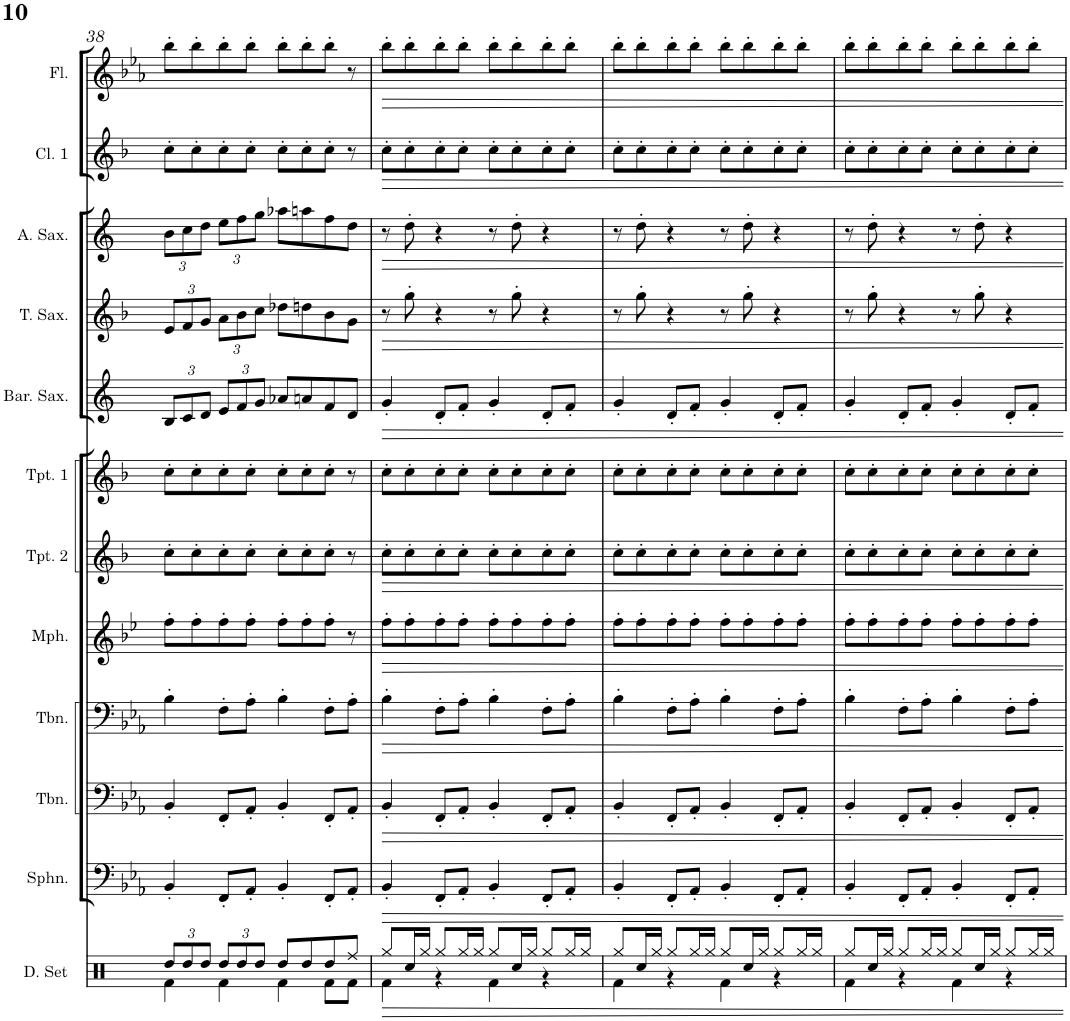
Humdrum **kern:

**kern	**kern	**kern	**kern	**kern	**kern	**kern	**kern	**kern	**kern	**kern	**kern
*part12	*part11	*part10	*part9	*part8	*part7	*part6	*part5	*part4	*part3	*part2	*part1
*staff12	*staff11	*staff10	*staff9	*staff8	*staff7	*staff6	*staff5	*staff4	*staff3	*staff2	*staff1
*I"Drumset	*I"Sousaphone	*I"Trombone	*I"Trombone	*I"Mellophone	*I"Trumpet 2	*I"Trumpet 1	*I"Baritone Sax	*I"Tenor Sax	*I"Alto Sax	*I"Clarinet 1	*I"Flute
*I'D. Set	*I'Sphn.	*I'Tbn.	*I'Tbn.	*I'Mph.	*I'Tpt. 2	*I'Tpt. 1	*I'Bar. Sax.	*I'T. Sax.	*I'A. Sax.	*I'Cl. 1	*I'Fl.
!!LO:PB:g=z
*clefX	*clefF4	*clefF4	*clefF4	*clefG2	*clefG2	*clefG2	*clefG2	*clefG2	*clefG2	*clefG2	*clefG2
*	*	*	*	*Trd4c7	*Trd1c2	*Trd1c2	*Trd12c21	*Trd8c14	*Trd5c9	*Trd1c2	*
*k[]	*k[b-e-a-]	*k[b-e-a-]	*k[b-e-a-]	*k[b-e-]	*k[b-]	*k[b-]	*k[]	*k[b-]	*k[]	*k[b-]	*k[b-e-a-]
*M4/4	*M4/4	*M4/4	*M4/4	*M4/4	*M4/4	*M4/4	*M4/4	*M4/4	*M4/4	*M4/4	*M4/4
*Xbrackettup	*	*	*	*	*	*	*Xbrackettup	*Xbrackettup	*Xbrackettup	*	*
=38	=38	=38	=38	=38	=38	=38	=38	=38	=38	=38	=38
*^	*	*	*	*	*	*	*	*	*	*	*
12Rdd/L	4Rf\	4BB-'/	4BB-'/	4B-'\	8ff'\L	8cc'\L	8cc'\L	12B/L	12e/L	12b\L	8cc'\L	8bb-'\L
12Rdd/	.	.	.	.	.	.	.	12c/	12f/	12cc\	.	.
.	.	.	.	.	8ff'\	8cc'\	8cc'\	.	.	.	8cc'\	8bb-'\
12Rdd/J	.	.	.	.	.	.	.	12d/J	12g/J	12dd\J	.	.
12Rdd/L	4Rf\	8FF'/L	8FF'/L	8F'\L	8ff'\	8cc'\	8cc'\	12e/L	12a\L	12ee\L	8cc'\	8bb-'\
12Rdd/	.	.	.	.	.	.	.	12f/	12b-\	12ff\	.	.
.	.	8AA-'/J	8AA-'/J	8A-'\J	8ff'\J	8cc'\J	8cc'\J	.	.	.	8cc'\J	8bb-'\J
12Rdd/J	.	.	.	.	.	.	.	12g/J	12cc\J	12gg\J	.	.
8Rdd/L	4Rf\	4BB-'/	4BB-'/	4B-'\	8ff'\L	8cc'\L	8cc'\L	8a-X/L	8dd-X\L	8aa-X\L	8cc'\L	8bb-'\L
8Rdd/	.	.	.	.	8ff'\	8cc'\	8cc'\	8an/	8ddn\	8aan\	8cc'\	8bb-'\
8Rdd/	8Rf\L	8FF'/L	8FF'/L	8F'\L	8ff'\J	8cc'\J	8cc'\J	8f/	8b-\	8ff\	8cc'\J	8bb-'\J
8Rff/J	8Rf\J	8AA-'/J	8AA-'/J	8A-'\J	8r	8r	8r	8d/J	8g\J	8dd\J	8r	8r
=39	=39	=39	=39	=39	=39	=39	=39	=39	=39	=39	=39	=39
8Rgg/L	4Rf\	4BB-'/	4BB-'/	4B-'\	8ff'\L	8cc'\L	8cc'\L	4g'/	8r	8r	8cc'\L	8bb-'\L
16Rcc/L	.	.	.	.	8ff'\	8cc'\	8cc'\	.	8gg'\	8dd'\	8cc'\	8bb-'\
16Rgg/JJ	.	.	.	.	.	.	.	.	.	.	.	.
8Rgg/L	4r	8FF'/L	8FF'/L	8F'\L	8ff'\	8cc'\	8cc'\	8d'/L	4r	4r	8cc'\	8bb-'\
16Rgg/L	.	8AA-'/J	8AA-'/J	8A-'\J	8ff'\J	8cc'\J	8cc'\J	8f'/J	.	.	8cc'\J	8bb-'\J
16Rgg/JJ	.	.	.	.	.	.	.	.	.	.	.	.
8Rgg/L	4Rf\	4BB-'/	4BB-'/	4B-'\	8ff'\L	8cc'\L	8cc'\L	4g'/	8r	8r	8cc'\L	8bb-'\L
16Rcc/L	.	.	.	.	8ff'\	8cc'\	8cc'\	.	8gg'\	8dd'\	8cc'\	8bb-'\
16Rgg/JJ	.	.	.	.	.	.	.	.	.	.	.	.
8Rgg/L	4r	8FF'/L	8FF'/L	8F'\L	8ff'\	8cc'\	8cc'\	8d'/L	4r	4r	8cc'\	8bb-'\
16Rgg/L	.	8AA-'/J	8AA-'/J	8A-'\J	8ff'\J	8cc'\J	8cc'\J	8f'/J	.	.	8cc'\J	8bb-'\J
16Rgg/JJ	.	.	.	.	.	.	.	.	.	.	.	.
=40	=40	=40	=40	=40	=40	=40	=40	=40	=40	=40	=40	=40
8Rgg/L	4Rf\	4BB-'/	4BB-'/	4B-'\	8ff'\L	8cc'\L	8cc'\L	4g'/	8r	8r	8cc'\L	8bb-'\L
16Rcc/L	.	.	.	.	8ff'\	8cc'\	8cc'\	.	8gg'\	8dd'\	8cc'\	8bb-'\
16Rgg/JJ	.	.	.	.	.	.	.	.	.	.	.	.
8Rgg/L	4r	8FF'/L	8FF'/L	8F'\L	8ff'\	8cc'\	8cc'\	8d'/L	4r	4r	8cc'\	8bb-'\
16Rgg/L	.	8AA-'/J	8AA-'/J	8A-'\J	8ff'\J	8cc'\J	8cc'\J	8f'/J	.	.	8cc'\J	8bb-'\J
16Rgg/JJ	.	.	.	.	.	.	.	.	.	.	.	.
8Rgg/L	4Rf\	4BB-'/	4BB-'/	4B-'\	8ff'\L	8cc'\L	8cc'\L	4g'/	8r	8r	8cc'\L	8bb-'\L
16Rcc/L	.	.	.	.	8ff'\	8cc'\	8cc'\	.	8gg'\	8dd'\	8cc'\	8bb-'\
16Rgg/JJ	.	.	.	.	.	.	.	.	.	.	.	.
8Rgg/L	4r	8FF'/L	8FF'/L	8F'\L	8ff'\	8cc'\	8cc'\	8d'/L	4r	4r	8cc'\	8bb-'\
16Rgg/L	.	8AA-'/J	8AA-'/J	8A-'\J	8ff'\J	8cc'\J	8cc'\J	8f'/J	.	.	8cc'\J	8bb-'\J
16Rgg/JJ	.	.	.	.	.	.	.	.	.	.	.	.
=41	=41	=41	=41	=41	=41	=41	=41	=41	=41	=41	=41	=41
8Rgg/L	4Rf\	4BB-'/	4BB-'/	4B-'\	8ff'\L	8cc'\L	8cc'\L	4g'/	8r	8r	8cc'\L	8bb-'\L
16Rcc/L	.	.	.	.	8ff'\	8cc'\	8cc'\	.	8gg'\	8dd'\	8cc'\	8bb-'\
16Rgg/JJ	.	.	.	.	.	.	.	.	.	.	.	.
8Rgg/L	4r	8FF'/L	8FF'/L	8F'\L	8ff'\	8cc'\	8cc'\	8d'/L	4r	4r	8cc'\	8bb-'\
16Rgg/L	.	8AA-'/J	8AA-'/J	8A-'\J	8ff'\J	8cc'\J	8cc'\J	8f'/J	.	.	8cc'\J	8bb-'\J
16Rgg/JJ	.	.	.	.	.	.	.	.	.	.	.	.
8Rgg/L	4Rf\	4BB-'/	4BB-'/	4B-'\	8ff'\L	8cc'\L	8cc'\L	4g'/	8r	8r	8cc'\L	8bb-'\L
16Rcc/L	.	.	.	.	8ff'\	8cc'\	8cc'\	.	8gg'\	8dd'\	8cc'\	8bb-'\
16Rgg/JJ	.	.	.	.	.	.	.	.	.	.	.	.
8Rgg/L	4r	8FF'/L	8FF'/L	8F'\L	8ff'\	8cc'\	8cc'\	8d'/L	4r	4r	8cc'\	8bb-'\
16Rgg/L	.	8AA-'/J	8AA-'/J	8A-'\J	8ff'\J	8cc'\J	8cc'\J	8f'/J	.	.	8cc'\J	8bb-'\J
16Rgg/JJ	.	.	.	.	.	.	.	.	.	.	.	.
*v	*v	*	*	*	*	*	*	*	*	*	*	*
=	=	=	=	=	=	=	=	=	=	=	=
*-	*-	*-	*-	*-	*-	*-	*-	*-	*-	*-	*-
